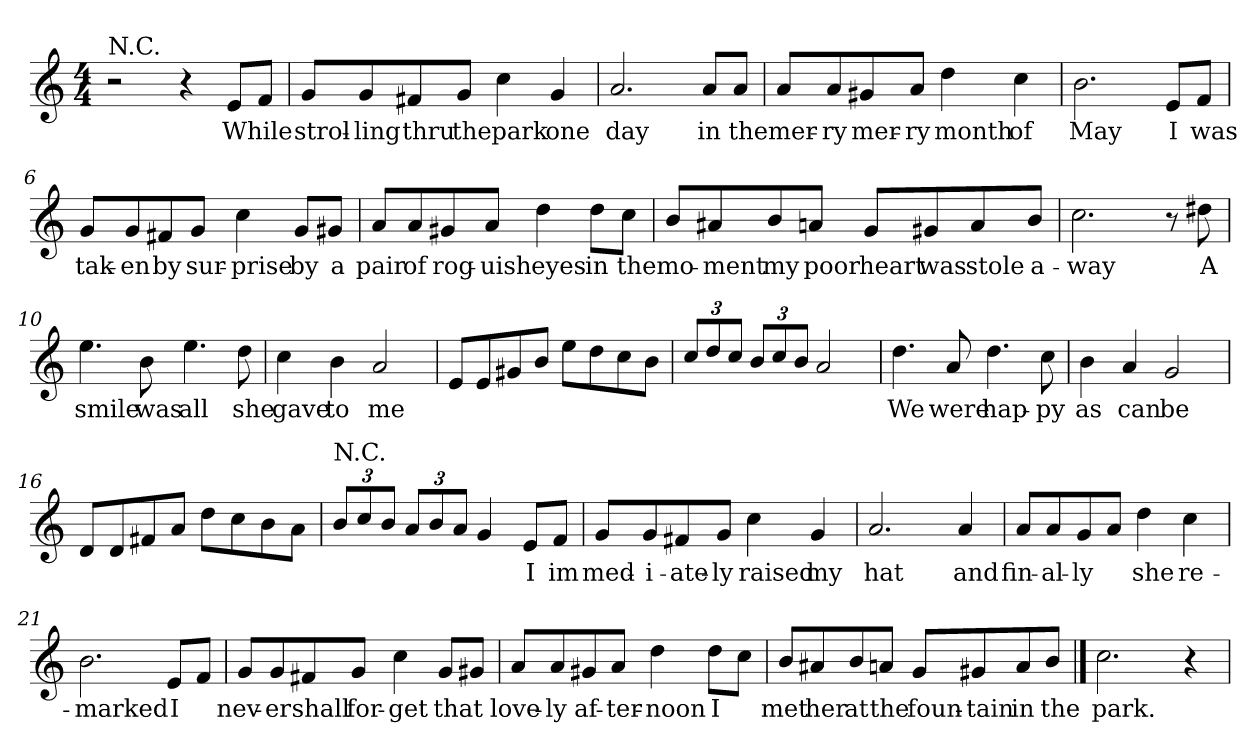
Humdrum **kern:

**kern	**text
*part1	*part1
*staff1	*staff1
*clefG2	*
*k[]	*
*C:	*
*M4/4	*
=1	=1
!LO:TX:a:t=N.C.	!
2r	.
4r	.
8e/L	While
8f/J	.
=2	=2
8g/L	strol-
8g/	-ling
8f#X/	thru
8g/J	the
4cc\	park
4g/	one
=3	=3
2.a/	day
8a/L	in
8a/J	the
=4	=4
8a/L	mer-
8a/	-ry
8g#X/	mer-
8a/J	-ry
4dd\	month
4cc\	of
!!LO:LB:g=z
=5	=5
2.b\	May
8e/L	I
8f/J	was
=6	=6
8g/L	tak-
8g/	-en
8f#X/	by
8g/J	sur-
4cc\	-prise
8g/L	by
8g#X/J	a
=7	=7
8a/L	pair
8a/	of
8g#X/	rog-
8a/J	-uish
4dd\	eyes
8dd\L	in
8cc\J	the
!!LO:LB:g=z
=8	=8
8b/L	mo-
8a#X/	-ment
8b/	my
8an/J	poor
8g/L	heart
8g#X/	was
8a/	stole
8b/J	a-
=9	=9
2.cc\	-way
8r	.
8dd#X\	A
=10	=10
4.ee\	smile
8b\	was
4.ee\	all
8dd\	she
=11	=11
4cc\	gave
4b\	to
2a/	me
!!LO:LB:g=z
=12	=12
8e/L	.
8e/	.
8g#X/	.
8b/J	.
8ee\L	.
8dd\	.
8cc\	.
8b\J	.
=13	=13
*Xbrackettup	*
12cc/L	.
12dd/	.
12cc/J	.
12b/L	.
12cc/	.
12b/J	.
2a/	.
=14	=14
4.dd\	We
8a/	were
4.dd\	hap-
8cc\	-py
=15	=15
4b\	as
4a/	can
2g/	be
=16	=16
8d/L	.
8d/	.
8f#X/	.
8a/J	.
8dd\L	.
8cc\	.
8b\	.
8a\J	.
!!LO:LB:g=z
=17	=17
!LO:TX:a:t=N.C.	!
12b/L	.
12cc/	.
12b/J	.
12a/L	.
12b/	.
12a/J	.
4g/	.
8e/L	I
8f/J	im
=18	=18
8g/L	med-
8g/	-i-
8f#X/	-ate-
8g/J	-ly
4cc\	raised
4g/	my
=19	=19
2.a/	hat
4a/	and
=20	=20
8a/L	fin-
8a/	-al-
8g/	-ly
8a/J	.
4dd\	she
4cc\	re-
=21	=21
2.b\	-marked
8e/L	I
8f/J	.
!!LO:LB:g=z
=22	=22
8g/L	nev-
8g/	-er
8f#X/	shall
8g/J	for-
4cc\	-get
8g/L	that
8g#X/J	.
=23	=23
8a/L	love-
8a/	-ly
8g#X/	af-
8a/J	-ter-
4dd\	-noon
8dd\L	I
8cc\J	.
=24	=24
8b/L	met
8a#X/	her
8b/	at
8an/J	the
8g/L	foun-
8g#X/	-tain
8a/	in
8b/J	the
==25	==25
2.cc\	park.
4r	.
=	=
*-	*-
